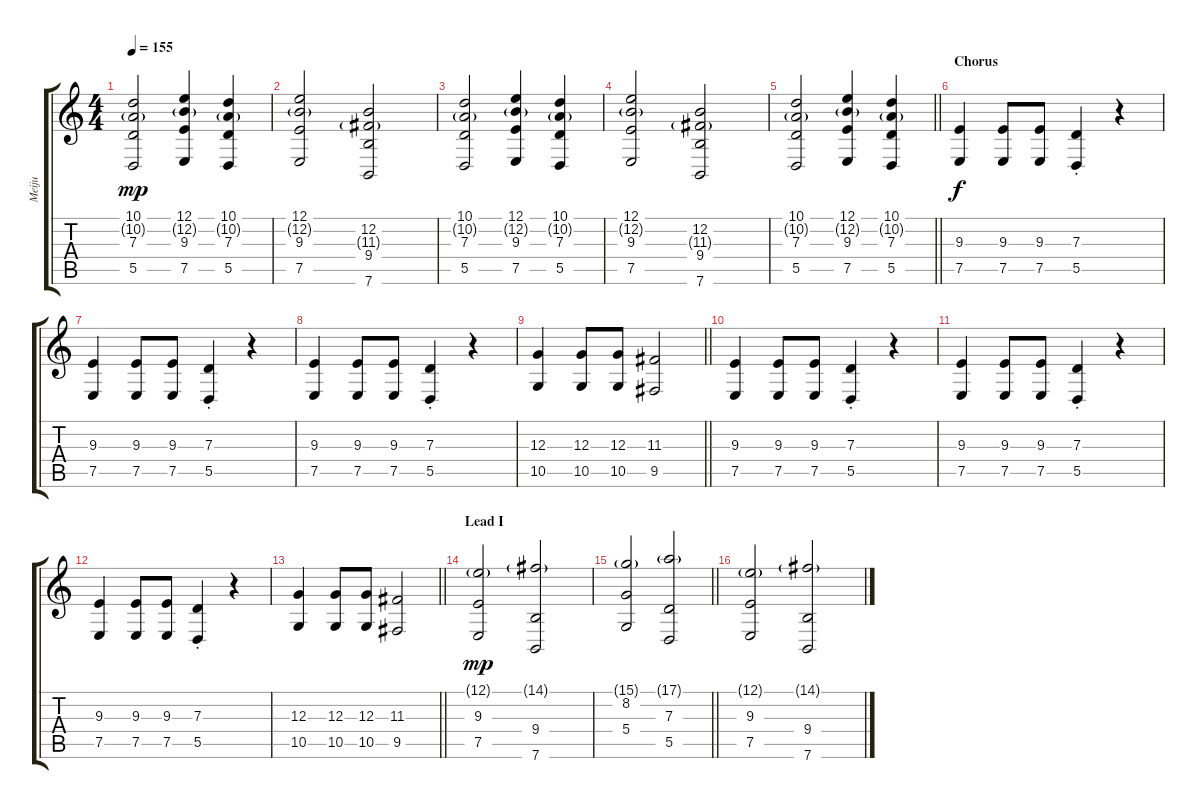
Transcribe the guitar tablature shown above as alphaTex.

\track ("Meiju" "Meiju") {instrument synthstrings1}
\staff {score tabs}
\tuning (E4 B3 G3 D3 A2 E2) {hide}
\ts (4 4)
\tempo 155
\clef g2
\ks c
(10.1 10.2{g} 7.3 5.5).2{dy mp} (12.1 12.2{g} 9.3 7.5).4 (10.1 10.2{g} 7.3 5.5).4 |
(12.1 12.2{g} 9.3 7.5).2 (12.2 11.3{g} 9.4 7.6).2 |
(10.1 10.2{g} 7.3 5.5).2 (12.1 12.2{g} 9.3 7.5).4 (10.1 10.2{g} 7.3 5.5).4 |
(12.1 12.2{g} 9.3 7.5).2 (12.2 11.3{g} 9.4 7.6).2 |
\barLineRight lightlight
(10.1 10.2{g} 7.3 5.5).2 (12.1 12.2{g} 9.3 7.5).4 (10.1 10.2{g} 7.3 5.5).4 |
\section ("" "Chorus")
(9.3 7.5).4{dy f} (9.3 7.5).8 (9.3 7.5).8 (7.3{st} 5.5{st}).4 r.4 |
(9.3 7.5).4 (9.3 7.5).8 (9.3 7.5).8 (7.3{st} 5.5{st}).4 r.4 |
(9.3 7.5).4 (9.3 7.5).8 (9.3 7.5).8 (7.3{st} 5.5{st}).4 r.4 |
\barLineRight lightlight
(12.3 10.5).4 (12.3 10.5).8 (12.3 10.5).8 (11.3 9.5).2 |
(9.3 7.5).4 (9.3 7.5).8 (9.3 7.5).8 (7.3{st} 5.5{st}).4 r.4 |
(9.3 7.5).4 (9.3 7.5).8 (9.3 7.5).8 (7.3{st} 5.5{st}).4 r.4 |
(9.3 7.5).4 (9.3 7.5).8 (9.3 7.5).8 (7.3{st} 5.5{st}).4 r.4 |
\barLineRight lightlight
(12.3 10.5).4 (12.3 10.5).8 (12.3 10.5).8 (11.3 9.5).2 |
\section ("" "Lead I")
(12.1{g} 9.3 7.5).2{dy mp} (14.1{g} 9.4 7.6).2 |
\barLineRight lightlight
(15.1{g} 8.2 5.4).2 (17.1{g} 7.3 5.5).2 |
(12.1{g} 9.3 7.5).2 (14.1{g} 9.4 7.6).2
